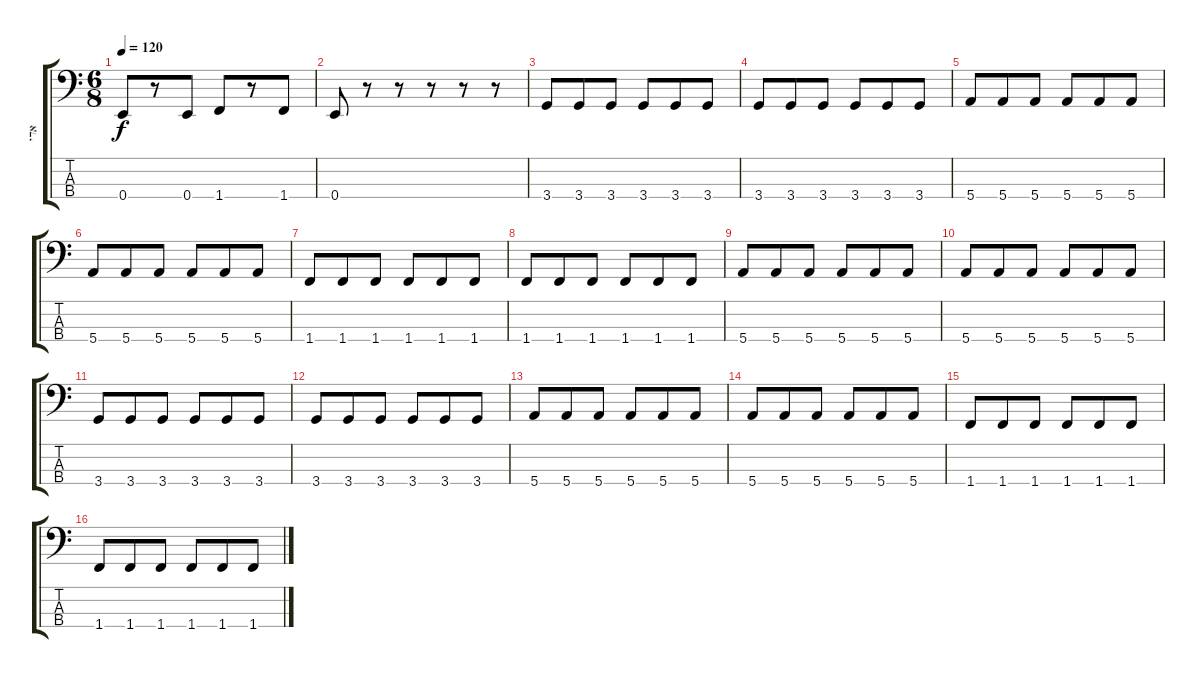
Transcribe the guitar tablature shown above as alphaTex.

\track ("אדי" "אדי") {instrument electricbassfinger}
\staff {score tabs}
\tuning (G2 D2 A1 E1) {hide}
\ts (6 8)
\tempo 120
\clef f4
\ks c
0.4.8{dy f} r.8 0.4.8 1.4.8 r.8 1.4.8 |
0.4.8 r.8 r.8 r.8 r.8 r.8 |
3.4.8 3.4.8 3.4.8 3.4.8 3.4.8 3.4.8 |
3.4.8 3.4.8 3.4.8 3.4.8 3.4.8 3.4.8 |
5.4.8 5.4.8 5.4.8 5.4.8 5.4.8 5.4.8 |
5.4.8 5.4.8 5.4.8 5.4.8 5.4.8 5.4.8 |
1.4.8 1.4.8 1.4.8 1.4.8 1.4.8 1.4.8 |
1.4.8 1.4.8 1.4.8 1.4.8 1.4.8 1.4.8 |
5.4.8 5.4.8 5.4.8 5.4.8 5.4.8 5.4.8 |
5.4.8 5.4.8 5.4.8 5.4.8 5.4.8 5.4.8 |
3.4.8 3.4.8 3.4.8 3.4.8 3.4.8 3.4.8 |
3.4.8 3.4.8 3.4.8 3.4.8 3.4.8 3.4.8 |
5.4.8 5.4.8 5.4.8 5.4.8 5.4.8 5.4.8 |
5.4.8 5.4.8 5.4.8 5.4.8 5.4.8 5.4.8 |
1.4.8 1.4.8 1.4.8 1.4.8 1.4.8 1.4.8 |
1.4.8 1.4.8 1.4.8 1.4.8 1.4.8 1.4.8
